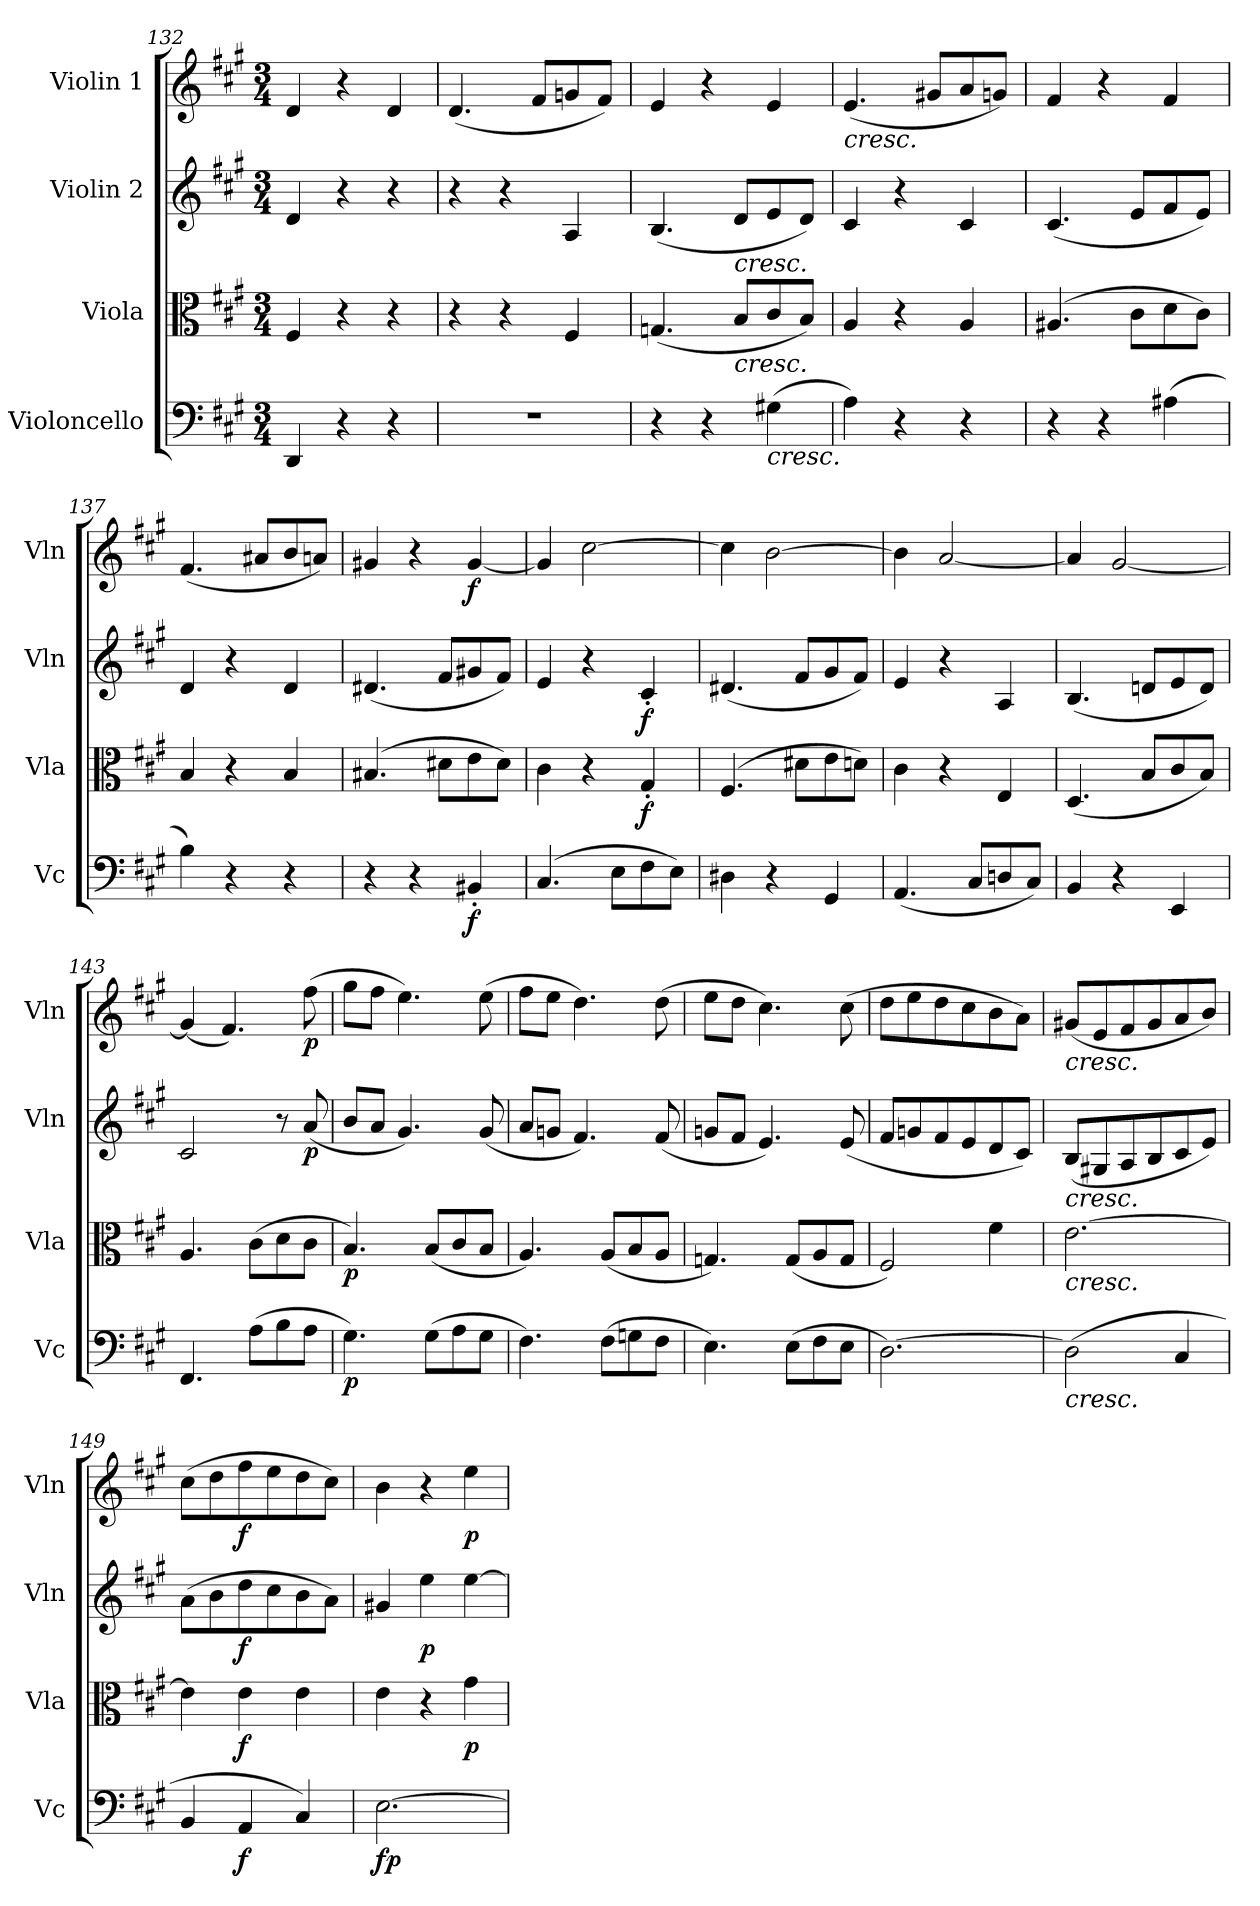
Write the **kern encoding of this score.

**kern	**dynam	**kern	**dynam	**kern	**dynam	**kern	**dynam
*part4	*part4	*part3	*part3	*part2	*part2	*part1	*part1
*staff4	*staff4	*staff3	*staff3	*staff2	*staff2	*staff1	*staff1
*I"Violoncello	*	*I"Viola	*	*I"Violin 2	*	*I"Violin 1	*
*I'Vc	*	*I'Vla	*	*I'Vln	*	*I'Vln	*
*clefF4	*	*clefC3	*	*clefG2	*	*clefG2	*
*k[f#c#g#]	*	*k[f#c#g#]	*	*k[f#c#g#]	*	*k[f#c#g#]	*
*M3/4	*	*M3/4	*	*M3/4	*	*M3/4	*
=132	=132	=132	=132	=132	=132	=132	=132
4DD/	.	4F#/	.	4d/	.	4d/	.
4r	.	4r	.	4r	.	4r	.
4r	.	4r	.	4r	.	4d/	.
=133	=133	=133	=133	=133	=133	=133	=133
2.r	.	4r	.	4r	.	(<4.d/	.
.	.	4r	.	4r	.	.	.
.	.	.	.	.	.	8f#/L	.
.	.	4F#/	.	4A/	.	8gn/	.
.	.	.	.	.	.	8f#/J)	.
=134	=134	=134	=134	=134	=134	=134	=134
4r	.	(<4.Gn/	.	(<4.B/	.	4e/	.
4r	.	.	.	.	.	4r	.
!	!	!	!	!LO:TX:b:i:t=cresc.	!	!	!
!	!	!LO:TX:b:i:t=cresc.	!	!	!	!	!
.	.	8B/L	.	8d/L	.	.	.
!LO:TX:b:i:t=cresc.	!	!	!	!	!	!	!
(>4G#X\	.	8c#/	.	8e/	.	4e/	.
.	.	8B/J)	.	8d/J)	.	.	.
=135	=135	=135	=135	=135	=135	=135	=135
!	!	!	!	!	!	!LO:TX:b:i:t=cresc.	!
4A\)	.	4A/	.	4c#/	.	(<4.e/	.
4r	.	4r	.	4r	.	.	.
.	.	.	.	.	.	8g#X/L	.
4r	.	4A/	.	4c#/	.	8a/	.
.	.	.	.	.	.	8gn/J)	.
=136	=136	=136	=136	=136	=136	=136	=136
4r	.	(>4.A#X/	.	(<4.c#/	.	4f#/	.
4r	.	.	.	.	.	4r	.
.	.	8c#\L	.	8e/L	.	.	.
(>4A#X\	.	8d\	.	8f#/	.	4f#/	.
.	.	8c#\J)	.	8e/J)	.	.	.
=137	=137	=137	=137	=137	=137	=137	=137
4B\)	.	4B/	.	4d/	.	(<4.f#/	.
4r	.	4r	.	4r	.	.	.
.	.	.	.	.	.	8a#X/L	.
4r	.	4B/	.	4d/	.	8b/	.
.	.	.	.	.	.	8an/J)	.
!!LO:LB:g=z
=138	=138	=138	=138	=138	=138	=138	=138
4r	.	(>4.B#X/	.	(<4.d#X/	.	4g#X/	.
4r	.	.	.	.	.	4r	.
.	.	8d#X\L	.	8f#/L	.	.	.
!	!LO:DY:b	!	!	!	!	!	!LO:DY:b
4BB#X'/	f	8e\	.	8g#X/	.	[4g#/	f
.	.	8d#\J)	.	8f#/J)	.	.	.
=139	=139	=139	=139	=139	=139	=139	=139
(>4.C#/	.	4c#\	.	4e/	.	4g#/]	.
.	.	4r	.	4r	.	[2cc#\	.
8E\L	.	.	.	.	.	.	.
!	!	!	!LO:DY:b	!	!LO:DY:b	!	!
8F#\	.	4G#'/	f	4c#'/	f	.	.
8E\J)	.	.	.	.	.	.	.
=140	=140	=140	=140	=140	=140	=140	=140
4D#X\	.	(>4.F#/	.	(<4.d#X/	.	4cc#\]	.
4r	.	.	.	.	.	[2b\	.
.	.	8d#X\L	.	8f#/L	.	.	.
4GG#/	.	8e\	.	8g#/	.	.	.
.	.	8dn\J)	.	8f#/J)	.	.	.
=141	=141	=141	=141	=141	=141	=141	=141
(<4.AA/	.	4c#\	.	4e/	.	4b\]	.
.	.	4r	.	4r	.	[2a/	.
8C#/L	.	.	.	.	.	.	.
8Dn/	.	4E/	.	4A/	.	.	.
8C#/J)	.	.	.	.	.	.	.
=142	=142	=142	=142	=142	=142	=142	=142
4BB/	.	(<4.D/	.	(<4.B/	.	4a/]	.
4r	.	.	.	.	.	[2g#/	.
.	.	8B/L	.	8dn/L	.	.	.
4EE/	.	8c#/	.	8e/	.	.	.
.	.	8B/J)	.	8d/J)	.	.	.
=143	=143	=143	=143	=143	=143	=143	=143
4.FF#/	.	4.A/	.	2c#/	.	(<4g#/]	.
.	.	.	.	.	.	4.f#/)	.
(>8A\L	.	(>8c#\L	.	.	.	.	.
8B\	.	8d\	.	8r	.	.	.
!	!	!	!	!	!LO:DY:b	!	!LO:DY:b
8A\J	.	8c#\J	.	(<8a/	p	(>8ff#\	p
=144	=144	=144	=144	=144	=144	=144	=144
!	!LO:DY:b	!	!LO:DY:b	!	!	!	!
4.G#\)	p	4.B/)	p	8b/L	.	8gg#\L	.
.	.	.	.	8a/J	.	8ff#\J	.
.	.	.	.	4.g#/)	.	4.ee\)	.
(>8G#\L	.	(<8B/L	.	.	.	.	.
8A\	.	8c#/	.	.	.	.	.
8G#\J	.	8B/J	.	(<8g#/	.	(>8ee\	.
=145	=145	=145	=145	=145	=145	=145	=145
4.F#\)	.	4.A/)	.	8a/L	.	8ff#\L	.
.	.	.	.	8gn/J	.	8ee\J	.
.	.	.	.	4.f#/)	.	4.dd\)	.
(>8F#\L	.	(<8A/L	.	.	.	.	.
8Gn\	.	8B/	.	.	.	.	.
8F#\J	.	8A/J	.	(<8f#/	.	(>8dd\	.
=146	=146	=146	=146	=146	=146	=146	=146
4.E\)	.	4.Gn/)	.	8gn/L	.	8ee\L	.
.	.	.	.	8f#/J	.	8dd\J	.
.	.	.	.	4.e/)	.	4.cc#\)	.
(>8E\L	.	(<8G/L	.	.	.	.	.
8F#\	.	8A/	.	.	.	.	.
8E\J	.	8G/J	.	(<8e/	.	(>8cc#\	.
=147	=147	=147	=147	=147	=147	=147	=147
[2.D\)	.	2F#/)	.	8f#/L	.	8dd\L	.
.	.	.	.	8gn/	.	8ee\	.
.	.	.	.	8f#/	.	8dd\	.
.	.	.	.	8e/	.	8cc#\	.
.	.	4f#\	.	8d/	.	8b\	.
.	.	.	.	8c#/J)	.	8a\J)	.
=148	=148	=148	=148	=148	=148	=148	=148
!	!	!	!	!	!	!LO:TX:b:i:t=cresc.	!
!	!	!	!	!LO:TX:b:i:t=cresc.	!	!	!
!	!	!LO:TX:b:i:t=cresc.	!	!	!	!	!
!LO:TX:b:i:t=cresc.	!	!	!	!	!	!	!
(>2D\]	.	[2.e\	.	(<8B/L	.	(<8g#X/L	.
.	.	.	.	8G#X/	.	8e/	.
.	.	.	.	8A/	.	8f#/	.
.	.	.	.	8B/	.	8g#/	.
4C#/	.	.	.	8c#/	.	8a/	.
.	.	.	.	8e/J)	.	8b/J)	.
!!LO:PB:g=z
=149	=149	=149	=149	=149	=149	=149	=149
4BB/	.	4e\]	.	(>8a\L	.	(>8cc#\L	.
.	.	.	.	8b\	.	8dd\	.
!	!LO:DY:b	!	!LO:DY:b	!	!LO:DY:b	!	!LO:DY:b
4AA/	f	4e\	f	8dd\	f	8ff#\	f
.	.	.	.	8cc#\	.	8ee\	.
4C#/)	.	4e\	.	8b\	.	8dd\	.
.	.	.	.	8a\J)	.	8cc#\J)	.
=150	=150	=150	=150	=150	=150	=150	=150
!	!LO:DY:b	!	!	!	!	!	!
[2.E\	fp	4e\	.	4g#X/	.	4b\	.
!	!	!	!	!	!LO:DY:b	!	!
.	.	4r	.	4ee\	p	4r	.
!	!	!	!LO:DY:b	!	!	!	!LO:DY:b
.	.	4g#\	p	[4ee\	.	4ee\	p
=	=	=	=	=	=	=	=
*-	*-	*-	*-	*-	*-	*-	*-
